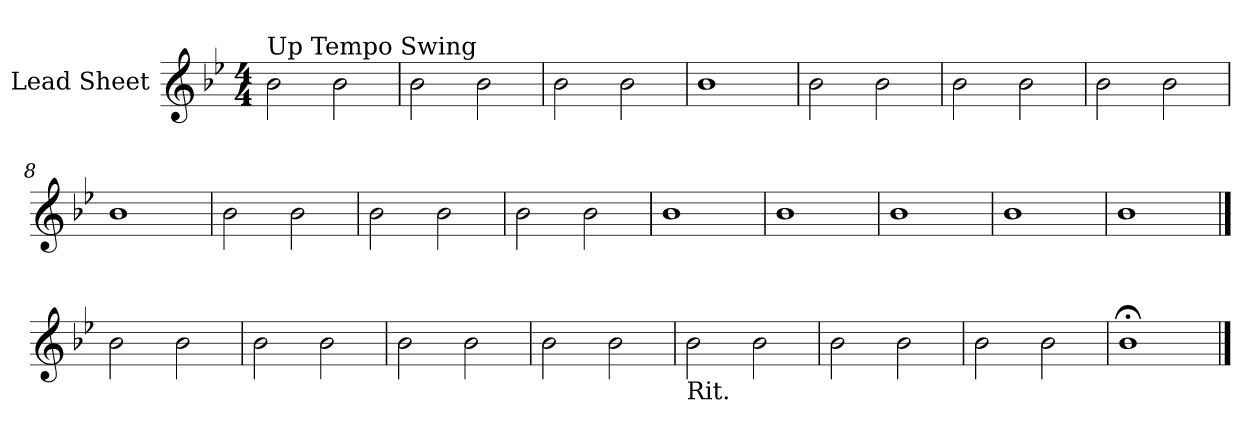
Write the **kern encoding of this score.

**kern
*part1
*staff1
*I"Lead Sheet
*clefG2
*k[b-e-]
*B-:
*M4/4
=1
!LO:TX:a:t=Up Tempo Swing
2b-\
2b-\
=2
2b-\
2b-\
=3
2b-\
2b-\
=4
1b-
!!LO:LB:g=z
=5
2b-\
2b-\
=6
2b-\
2b-\
=7
2b-\
2b-\
=8
1b-
!!LO:LB:g=z
=9
2b-\
2b-\
=10
2b-\
2b-\
=11
2b-\
2b-\
=12
1b-
!!LO:LB:g=z
=13
1b-
=14
1b-
=15
1b-
=16
1b-
!!LO:LB:g=z
==17
2b-\
2b-\
=18
2b-\
2b-\
=19
2b-\
2b-\
=20
2b-\
2b-\
!!LO:LB:g=z
=21
!LO:TX:b:t=Rit.
2b-\
2b-\
=22
2b-\
2b-\
=23
2b-\
2b-\
=24
1b-;<
==
*-
